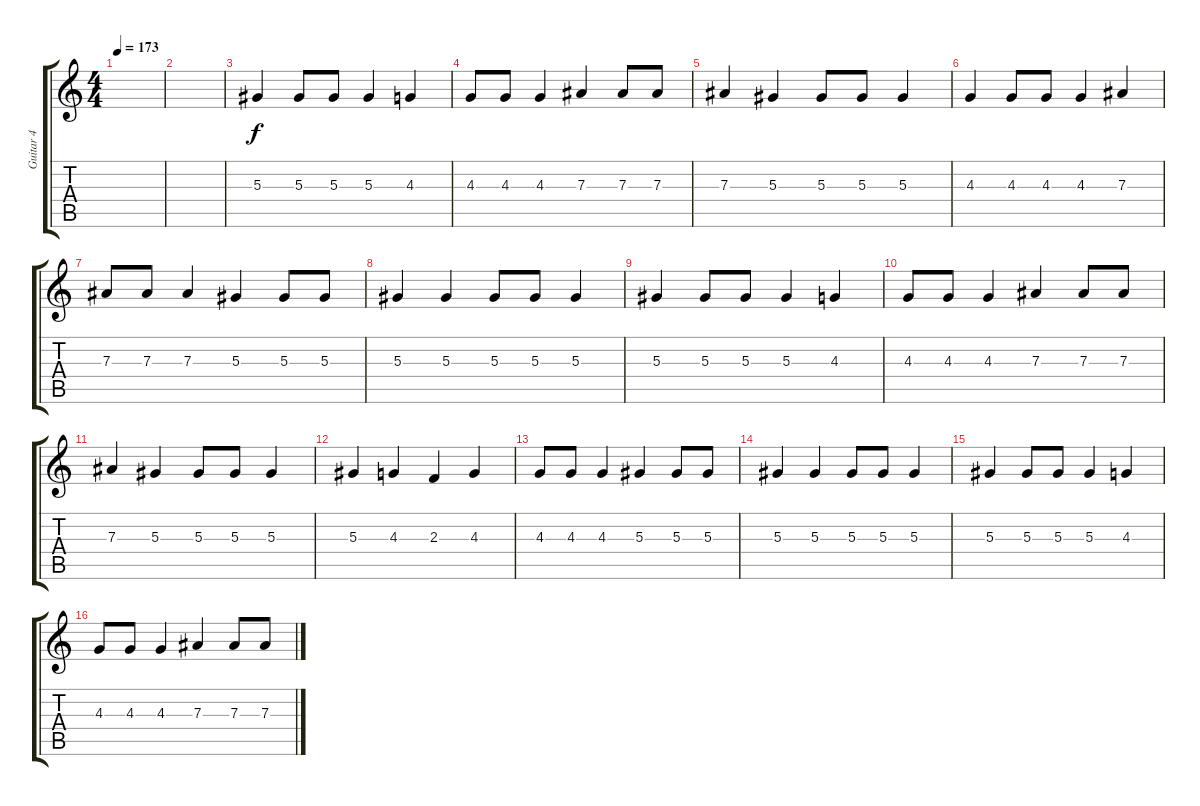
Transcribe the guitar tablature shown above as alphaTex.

\track ("Guitar 4" "Guitar 4") {instrument distortionguitar}
\staff {score tabs}
\tuning (C4 G3 Eb3 Bb2 F2 C2) {hide}
\ts (4 4)
\tempo 173
\clef g2
\ks c
|
|
5.3.4 5.3.8 5.3.8 5.3.4 4.3.4 |
4.3.8 4.3.8 4.3.4 7.3.4 7.3.8 7.3.8 |
7.3.4 5.3.4 5.3.8 5.3.8 5.3.4 |
4.3.4 4.3.8 4.3.8 4.3.4 7.3.4 |
7.3.8 7.3.8 7.3.4 5.3.4 5.3.8 5.3.8 |
5.3.4 5.3.4 5.3.8 5.3.8 5.3.4 |
5.3.4 5.3.8 5.3.8 5.3.4 4.3.4 |
4.3.8 4.3.8 4.3.4 7.3.4 7.3.8 7.3.8 |
7.3.4 5.3.4 5.3.8 5.3.8 5.3.4 |
5.3.4 4.3.4 2.3.4 4.3.4 |
4.3.8 4.3.8 4.3.4 5.3.4 5.3.8 5.3.8 |
5.3.4 5.3.4 5.3.8 5.3.8 5.3.4 |
5.3.4 5.3.8 5.3.8 5.3.4 4.3.4 |
4.3.8 4.3.8 4.3.4 7.3.4 7.3.8 7.3.8
